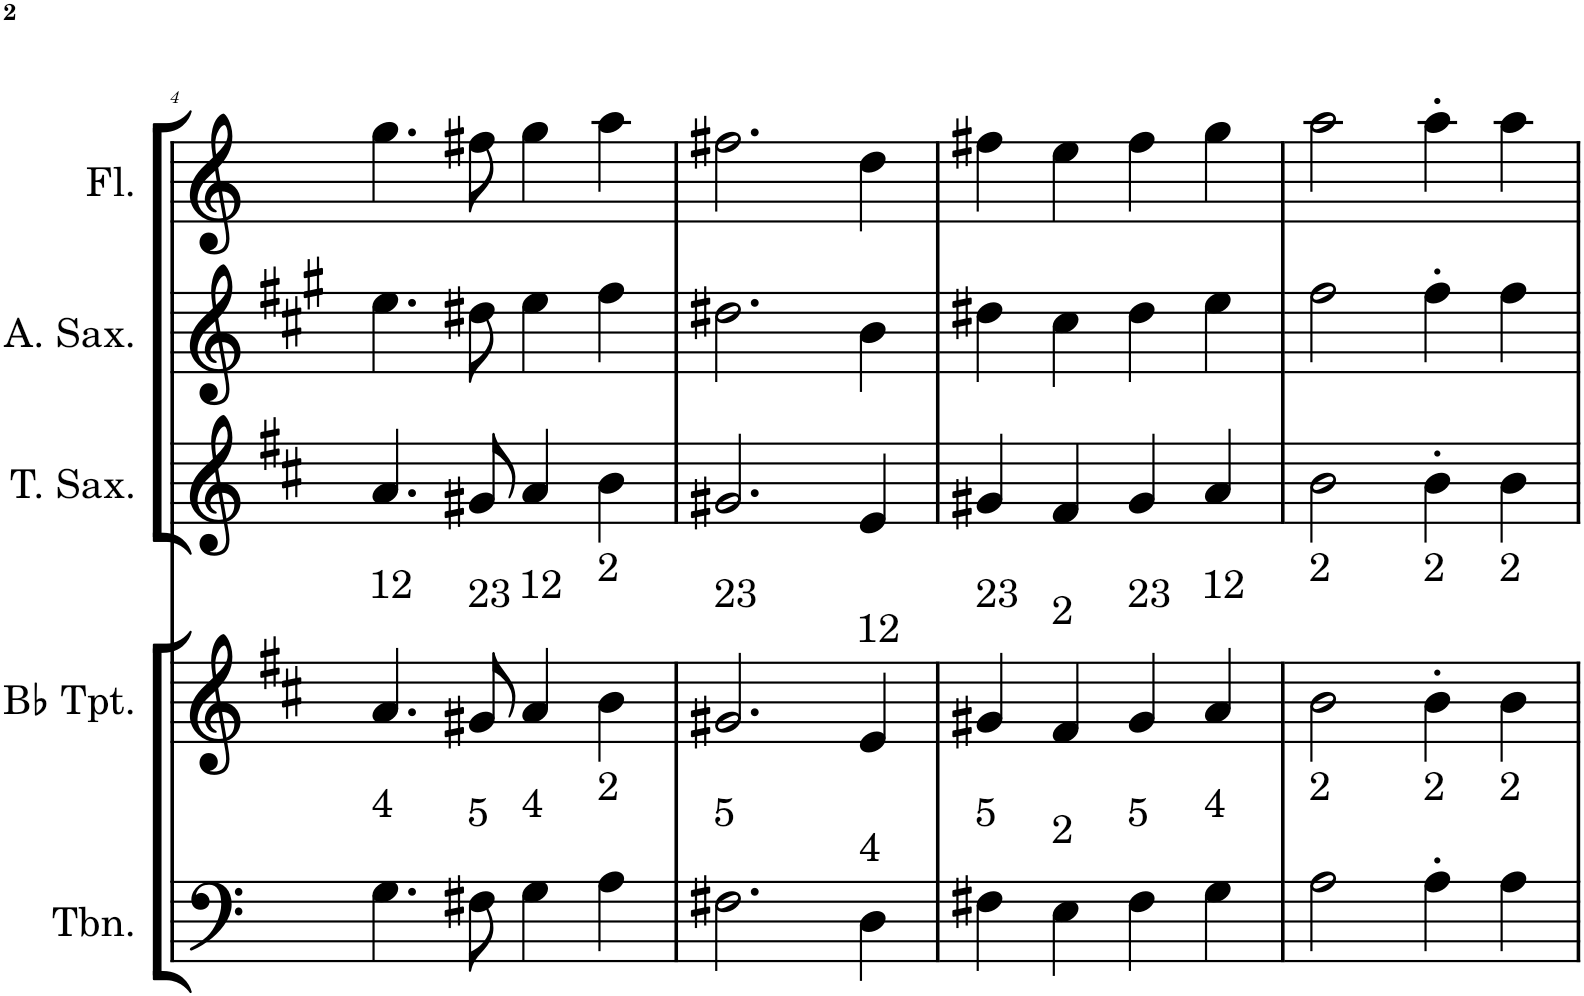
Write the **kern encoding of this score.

**kern	**kern	**kern	**kern	**kern
*part5	*part4	*part3	*part2	*part1
*staff5	*staff4	*staff3	*staff2	*staff1
*I"Trombone	*I"Bb Trumpet	*I"Tenor Saxophone	*I"Alto Saxophone	*I"Flute
*I'Tbn.	*I'Bb Tpt.	*I'T. Sax.	*I'A. Sax.	*I'Fl.
!!LO:PB:g=z
*clefF4	*clefG2	*clefG2	*clefG2	*clefG2
*	*Trd1c2	*Trd8c14	*Trd5c9	*
*k[]	*k[f#c#]	*k[f#c#]	*k[f#c#g#]	*k[]
*M4/4	*M4/4	*M4/4	*M4/4	*M4/4
=4	=4	=4	=4	=4
!	!LO:TX:a:t=12	!	!	!
!LO:TX:a:t=4	!	!	!	!
4.G\	4.a/	4.a/	4.ee\	4.gg\
!	!LO:TX:a:t=23	!	!	!
!LO:TX:a:t=5	!	!	!	!
8F#X\	8g#X/	8g#X/	8dd#X\	8ff#X\
!	!LO:TX:a:t=12	!	!	!
!LO:TX:a:t=4	!	!	!	!
4G\	4a/	4a/	4ee\	4gg\
!	!LO:TX:a:t=2	!	!	!
!LO:TX:a:t=2	!	!	!	!
4A\	4b\	4b\	4ff#\	4aa\
=5	=5	=5	=5	=5
!	!LO:TX:a:t=23	!	!	!
!LO:TX:a:t=5	!	!	!	!
2.F#X\	2.g#X/	2.g#X/	2.dd#X\	2.ff#X\
!	!LO:TX:a:t=12	!	!	!
!LO:TX:a:t=4	!	!	!	!
4D\	4e/	4e/	4b\	4dd\
=6	=6	=6	=6	=6
!	!LO:TX:a:t=23	!	!	!
!LO:TX:a:t=5	!	!	!	!
4F#X\	4g#X/	4g#X/	4dd#X\	4ff#X\
!	!LO:TX:a:t=2	!	!	!
!LO:TX:a:t=2	!	!	!	!
4E\	4f#/	4f#/	4cc#\	4ee\
!	!LO:TX:a:t=23	!	!	!
!LO:TX:a:t=5	!	!	!	!
4F#\	4g#/	4g#/	4dd#\	4ff#\
!	!LO:TX:a:t=12	!	!	!
!LO:TX:a:t=4	!	!	!	!
4G\	4a/	4a/	4ee\	4gg\
=7	=7	=7	=7	=7
!	!LO:TX:a:t=2	!	!	!
!LO:TX:a:t=2	!	!	!	!
2A\	2b\	2b\	2ff#\	2aa\
!	!LO:TX:a:t=2	!	!	!
!LO:TX:a:t=2	!	!	!	!
4A'\	4b'\	4b'\	4ff#'\	4aa'\
!	!LO:TX:a:t=2	!	!	!
!LO:TX:a:t=2	!	!	!	!
4A\	4b\	4b\	4ff#\	4aa\
=	=	=	=	=
*-	*-	*-	*-	*-
